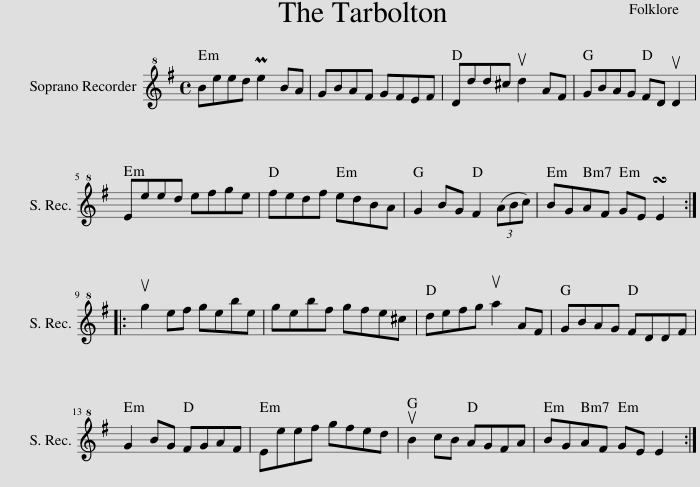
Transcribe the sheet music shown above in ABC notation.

X:1
L:1/8
M:4/4
I:linebreak $
K:G
V:1 treble+8
V:1
 Beed Pe2 BA | GBAF GFEF | Ddd^c ud2 AF | GBAG FD uD2 |$ Eeed efge | %5
 fedf edBA | G2 BG F2 (3(AB)c | BGAF GE !turn!E2 ::$ ug2 ef gebe | gebf gfe^c | %10
 defg ua2 AF | GBAG FDDF |$ G2 BG FGAF | Eeef gfed | uB2 cB AGFA | %15
 BGAF GE E2 :| %16
